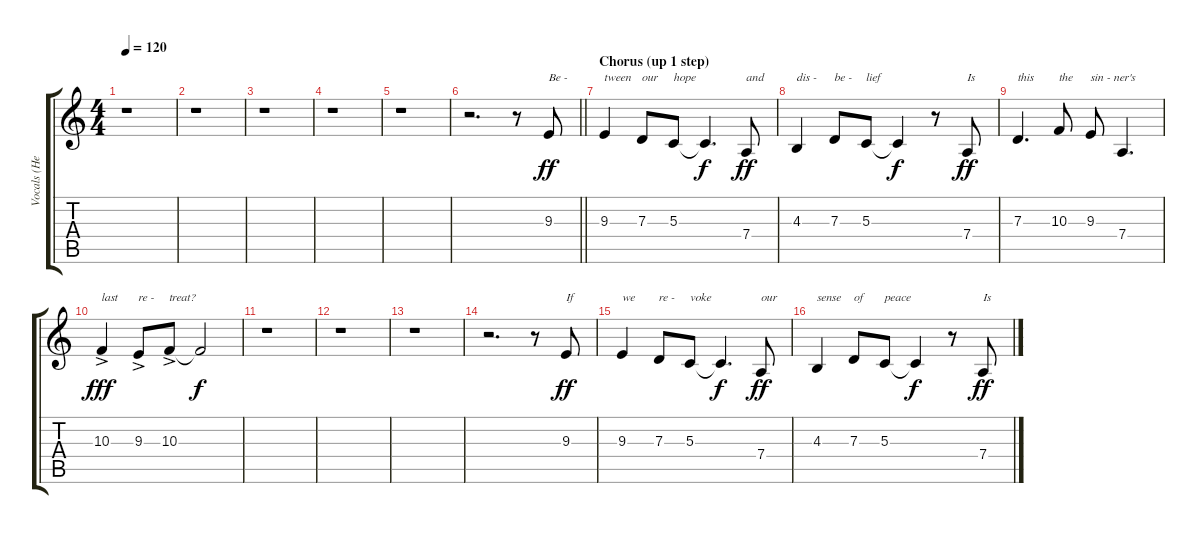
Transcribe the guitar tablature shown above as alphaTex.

\track ("Vocals (Henning)" "Vocals (He") {instrument voiceoohs}
\staff {score tabs}
\tuning (E4 B3 G3 D3 A2 E2) {hide}
\ts (4 4)
\tempo 120
\clef g2
\ks c
r.1{dy f} |
r.1 |
r.1 |
r.1 |
r.1 |
\barLineRight lightlight
r.2{d} r.8 9.3.8{txt "Be -" dy ff} |
\section ("" "Chorus (up 1 step)")
9.3.4{txt "tween"} 7.3.8{txt "our"} 5.3.8{txt "hope"} 5.3{t}.4{d dy f} 7.4.8{txt "and" dy ff} |
4.3.4{txt "dis -"} 7.3.8{txt "be -"} 5.3.8{txt "lief"} 5.3{t}.4{dy f} r.8 7.4.8{txt "Is" dy ff} |
7.3.4{d txt "this"} 10.3.8{txt "the"} 9.3.8{txt "sin - ner's"} 7.4.4{d} |
10.3{ac}.4{txt "last" dy fff} 9.3{ac}.8{txt "re -"} 10.3{ac}.8{txt "treat?"} 10.3{t}.2{dy f} |
r.1 |
r.1 |
r.1 |
r.2{d} r.8 9.3.8{txt "If" dy ff} |
9.3.4{txt "we"} 7.3.8{txt "re -"} 5.3.8{txt "voke"} 5.3{t}.4{d dy f} 7.4.8{txt "our" dy ff} |
4.3.4{txt "sense"} 7.3.8{txt "of"} 5.3.8{txt "peace"} 5.3{t}.4{dy f} r.8 7.4.8{txt "Is" dy ff}
